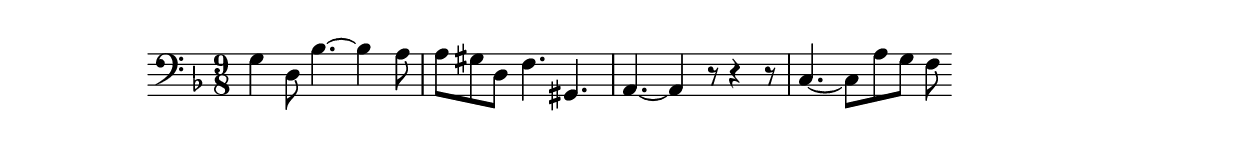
\version "2.1.7"
\header {
texidoc = "Ties should not collide with dots."
}

\score{\notes{\time 9/8 \key f \major\clef bass
  g4 d8 bes4.  ~    bes4    a8    \bar "|"
  a8    gis8    d8 f4.    gis,4.    \bar "|"
  a,4.   ~    a,4    r8   r4   r8   \bar "|"
  c4.   ~    c8    a8    g8    f8
}}


